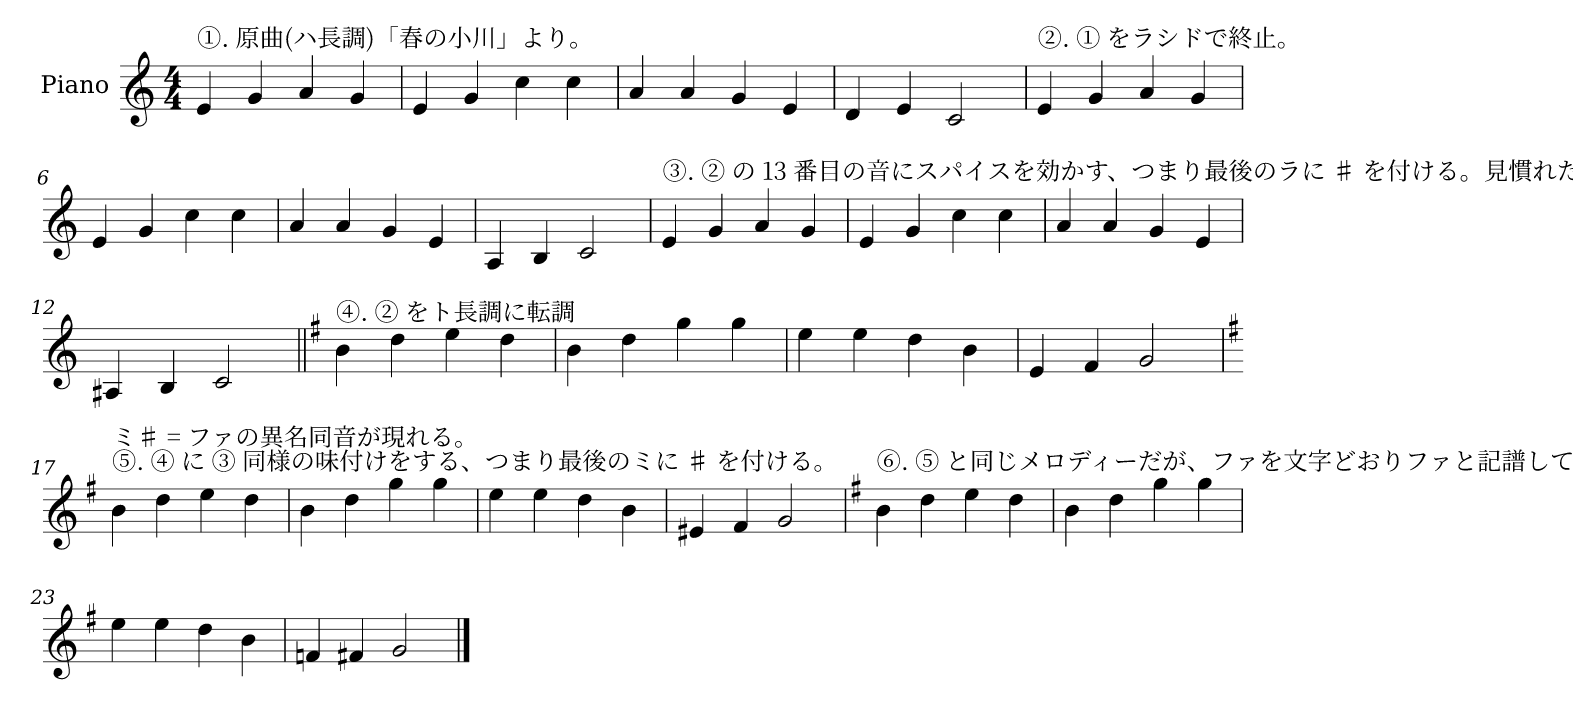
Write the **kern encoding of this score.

**kern
*part1
*staff1
*I"Piano
*I'Pno.
!!LO:LB:g=z
*clefG2
*k[]
*M4/4
=1
!LO:TX:a:t=①. 原曲(ハ長調)「春の小川」より。
4e/
4g/
4a/
4g/
=2
4e/
4g/
4cc\
4cc\
=3
4a/
4a/
4g/
4e/
=4
4d/
4e/
2c/
!!LO:LB:g=z
=5
*k[]
!LO:TX:a:t=②. ① をラシドで終止。
4e/
4g/
4a/
4g/
=6
4e/
4g/
4cc\
4cc\
=7
4a/
4a/
4g/
4e/
=8
4A/
4B/
2c/
!!LO:LB:g=z
=9
*k[]
!LO:TX:a:t=③. ② の 13 番目の音にスパイスを効かす、つまり最後のラに ♯ を付ける。見慣れたラ♯。
4e/
4g/
4a/
4g/
=10
4e/
4g/
4cc\
4cc\
=11
4a/
4a/
4g/
4e/
=12
4A#X/
4B/
2c/
!!LO:LB:g=z
=13||
*k[f#]
!LO:TX:a:t=④. ② をト長調に転調
4b\
4dd\
4ee\
4dd\
=14
4b\
4dd\
4gg\
4gg\
=15
4ee\
4ee\
4dd\
4b\
=16
4e/
4f#/
2g/
!!LO:LB:g=z
=17
*k[f#]
!LO:TX:a:t=⑤. ④ に ③ 同様の味付けをする、つまり最後のミに ♯ を付ける。
!LO:TX:a:t=ミ♯ = ファの異名同音が現れる。
4b\
4dd\
4ee\
4dd\
=18
4b\
4dd\
4gg\
4gg\
=19
4ee\
4ee\
4dd\
4b\
=20
4e#X/
4f#/
2g/
!!LO:LB:g=z
=21
*k[f#]
!LO:TX:a:t=⑥. ⑤ と同じメロディーだが、ファを文字どおりファと記譜している。⑤ と ⑥ のどちらが自然かは言うまでもない。
4b\
4dd\
4ee\
4dd\
=22
4b\
4dd\
4gg\
4gg\
=23
4ee\
4ee\
4dd\
4b\
=24
4fn/
4f#X/
2g/
==
*-
